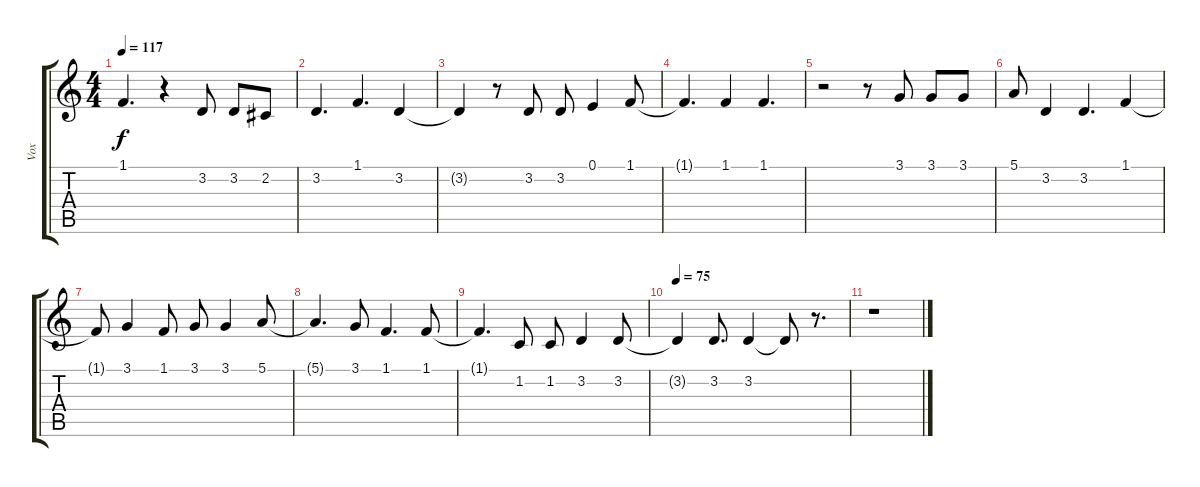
\track ("Vox" "Vox") {instrument harmonica}
\staff {score tabs}
\tuning (E4 B3 G3 D3 A2 E2) {hide}
\ts (4 4)
\tempo 117
\clef g2
\ks c
1.1{t}.4{d dy f} r.4 3.2.8 3.2.8 2.2.8 |
3.2.4{d} 1.1.4{d} 3.2.4 |
3.2{t}.4 r.8 3.2.8 3.2.8 0.1.4 1.1.8 |
1.1{t}.4{d} 1.1.4 1.1.4{d} |
r.2 r.8 3.1.8 3.1.8 3.1.8 |
5.1.8 3.2.4 3.2.4{d} 1.1.4 |
1.1{t}.8 3.1.4 1.1.8 3.1.8 3.1.4 5.1.8 |
5.1{t}.4{d} 3.1.8 1.1.4{d} 1.1.8 |
1.1{t}.4{d} 1.2.8 1.2.8 3.2.4 3.2.8 |
\tempo 75
3.2{t}.4 3.2.8{d} 3.2.4{volume 8} 3.2{t}.8 r.8{d} |
r.1
